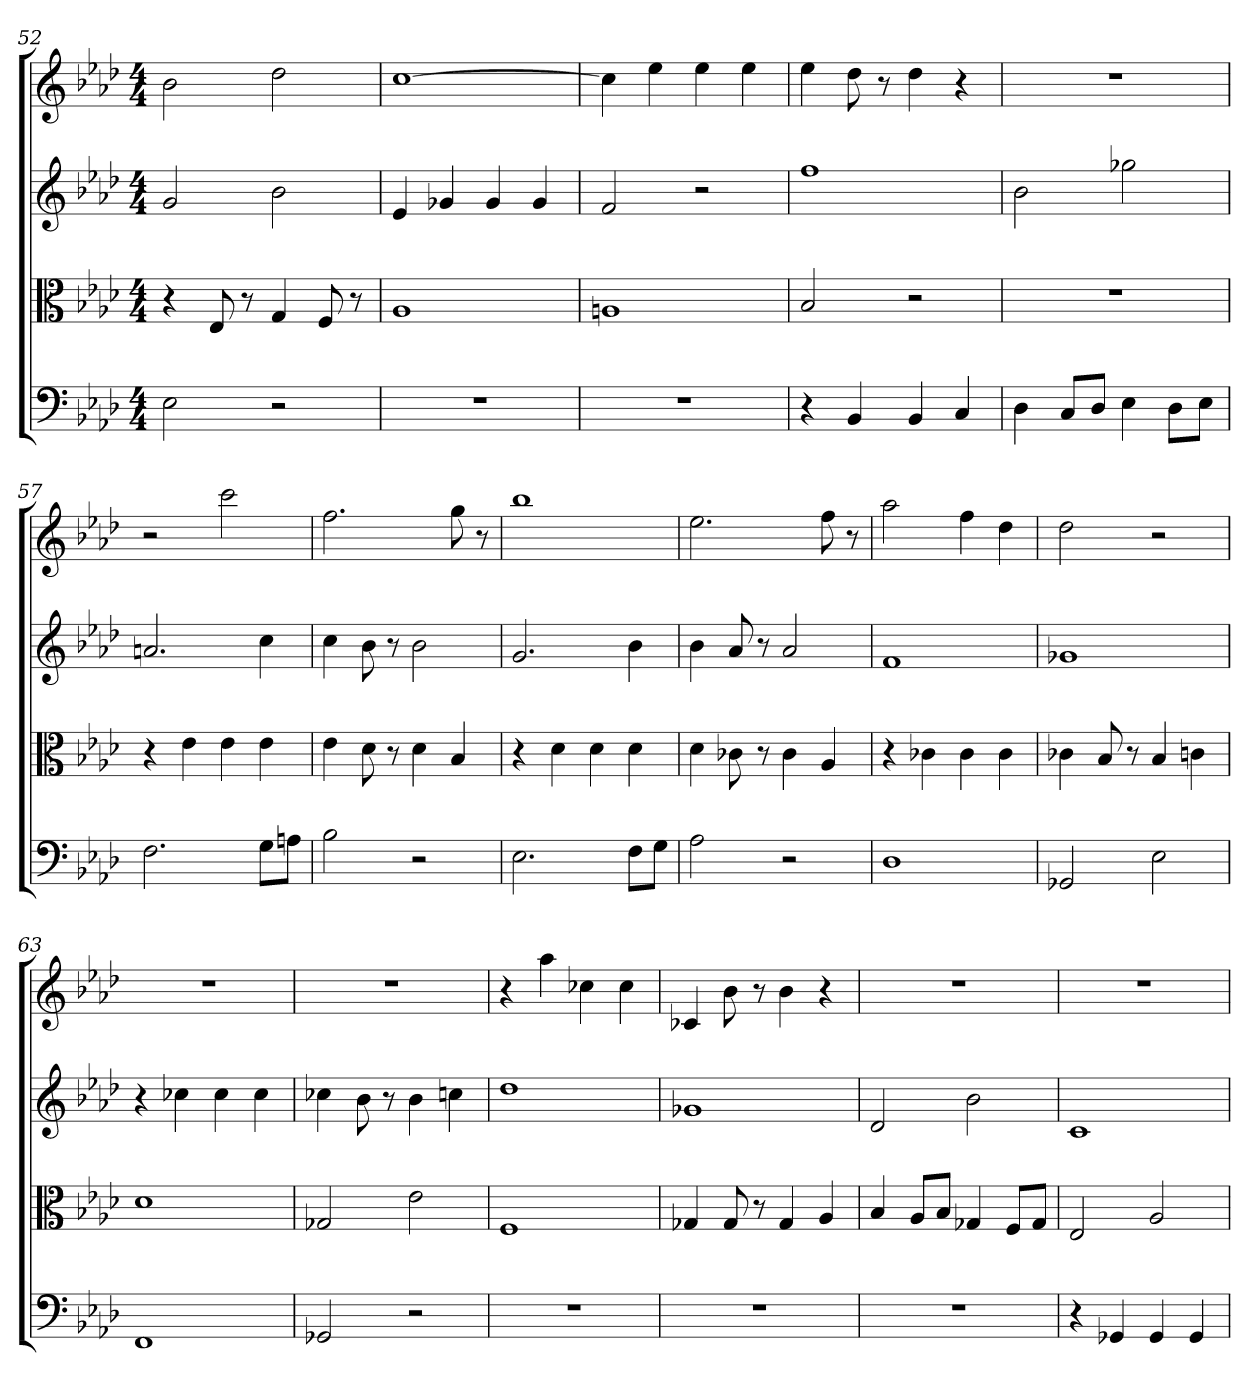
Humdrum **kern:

**kern	**kern	**kern	**kern
*part4	*part3	*part2	*part1
*staff4	*staff3	*staff2	*staff1
*clefF4	*clefC3	*clefG2	*clefG2
*k[b-e-a-d-]	*k[b-e-a-d-]	*k[b-e-a-d-]	*k[b-e-a-d-]
*f:	*f:	*f:	*f:
*M4/4	*M4/4	*M4/4	*M4/4
=52	=52	=52	=52
2E-	4r	2g	2b-
.	8E-	.	.
.	8r	.	.
2r	4G	2b-	2dd-
.	8F	.	.
.	8r	.	.
=53	=53	=53	=53
1r	1A-	4e-	[1cc
.	.	4g-X	.
.	.	4g-	.
.	.	4g-	.
=54	=54	=54	=54
1r	1An	2f	4cc]
.	.	.	4ee-
.	.	2r	4ee-
.	.	.	4ee-
=55	=55	=55	=55
4r	2B-	1ff	4ee-
4BB-	.	.	8dd-
.	.	.	8r
4BB-	2r	.	4dd-
4C	.	.	4r
=56	=56	=56	=56
4D-	1r	2b-	1r
8C/L	.	.	.
8D-/J	.	.	.
4E-	.	2gg-X	.
8D-\L	.	.	.
8E-\J	.	.	.
=57	=57	=57	=57
2.F	4r	2.an	2r
.	4e-	.	.
.	4e-	.	2ccc
8G\L	4e-	4cc	.
8An\J	.	.	.
=58	=58	=58	=58
2B-	4e-	4cc	2.ff
.	8d-	8b-	.
.	8r	8r	.
2r	4d-	2b-	.
.	4B-	.	8gg
.	.	.	8r
=59	=59	=59	=59
2.E-	4r	2.g	1bb-
.	4d-	.	.
.	4d-	.	.
8F\L	4d-	4b-	.
8G\J	.	.	.
=60	=60	=60	=60
2A-	4d-	4b-	2.ee-
.	8c-X	8a-	.
.	8r	8r	.
2r	4c-	2a-	.
.	4A-	.	8ff
.	.	.	8r
=61	=61	=61	=61
1D-	4r	1f	2aa-
.	4c-X	.	.
.	4c-	.	4ff
.	4c-	.	4dd-
=62	=62	=62	=62
2GG-X	4c-X	1g-X	2dd-
.	8B-	.	.
.	8r	.	.
2E-	4B-	.	2r
.	4cn	.	.
=63	=63	=63	=63
1FF	1d-	4r	1r
.	.	4cc-X	.
.	.	4cc-	.
.	.	4cc-	.
=64	=64	=64	=64
2GG-X	2G-X	4cc-X	1r
.	.	8b-	.
.	.	8r	.
2r	2e-	4b-	.
.	.	4ccn	.
=65	=65	=65	=65
1r	1F	1dd-	4r
.	.	.	4aa-
.	.	.	4cc-X
.	.	.	4cc-
=66	=66	=66	=66
1r	4G-X	1g-X	4c-X
.	8G-	.	8b-
.	8r	.	8r
.	4G-	.	4b-
.	4A-	.	4r
=67	=67	=67	=67
1r	4B-	2d-	1r
.	8A-/L	.	.
.	8B-/J	.	.
.	4G-X	2b-	.
.	8F/L	.	.
.	8G-/J	.	.
=68	=68	=68	=68
4r	2E-	1c	1r
4GG-X	.	.	.
4GG-	2A-	.	.
4GG-	.	.	.
=	=	=	=
*-	*-	*-	*-
